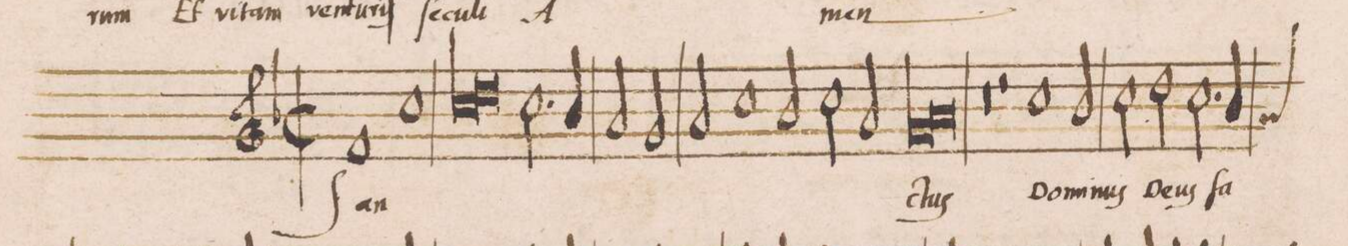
**kern	**text
*I"DISCANTVS	*
*clefG2	*
*k[b-]	*
*met(c|)	*
*M2/1	*
1f	San-
1cc	.
=2	=2
*lig	*
1cc	.
1dd	.
*Xlig	*
=3	=3
2.cc\	.
4b-/	.
2a/	.
2g/	.
=4	=4
2a/	.
1cc	.
2b-/	.
=5	=5
2cc\	.
2a/	.
*lig	*
1g	-ctus
=6	=6
1a	.
*Xlig	*
1r	.
=7	=7
1r	.
2r	.
1cc	Do-
=8	=8
.	-mi-
2b-/	-nus
2cc\	De-
2dd\	-us
=9	=9
2.cc\	Sa-
*custos:g	*
4b-/	.
*-	*-
